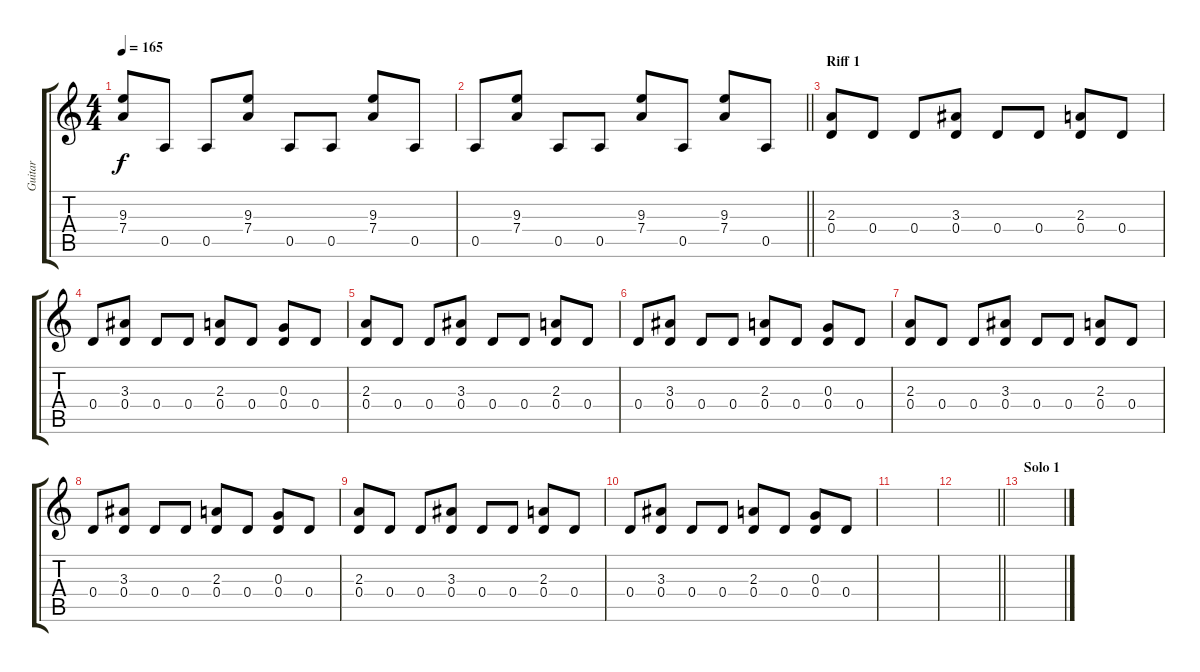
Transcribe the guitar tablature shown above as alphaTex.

\track ("Guitar" "Guitar") {instrument distortionguitar}
\staff {score tabs}
\tuning (E4 B3 G3 D3 A2 E2) {hide}
\ts (4 4)
\tempo 165
\clef g2
\ks c
(9.3 7.4).8{dy f} 0.5.8 0.5.8 (9.3 7.4).8 0.5.8 0.5.8 (9.3 7.4).8 0.5.8 |
\barLineRight lightlight
0.5.8 (9.3 7.4).8 0.5.8 0.5.8 (9.3 7.4).8 0.5.8 (9.3 7.4).8 0.5.8 |
\section ("" "Riff 1")
(2.3 0.4).8 0.4.8 0.4.8 (3.3 0.4).8 0.4.8 0.4.8 (2.3 0.4).8 0.4.8 |
0.4.8 (3.3 0.4).8 0.4.8 0.4.8 (2.3 0.4).8 0.4.8 (0.3 0.4).8 0.4.8 |
(2.3 0.4).8 0.4.8 0.4.8 (3.3 0.4).8 0.4.8 0.4.8 (2.3 0.4).8 0.4.8 |
0.4.8 (3.3 0.4).8 0.4.8 0.4.8 (2.3 0.4).8 0.4.8 (0.3 0.4).8 0.4.8 |
(2.3 0.4).8 0.4.8 0.4.8 (3.3 0.4).8 0.4.8 0.4.8 (2.3 0.4).8 0.4.8 |
0.4.8 (3.3 0.4).8 0.4.8 0.4.8 (2.3 0.4).8 0.4.8 (0.3 0.4).8 0.4.8 |
(2.3 0.4).8 0.4.8 0.4.8 (3.3 0.4).8 0.4.8 0.4.8 (2.3 0.4).8 0.4.8 |
0.4.8 (3.3 0.4).8 0.4.8 0.4.8 (2.3 0.4).8 0.4.8 (0.3 0.4).8 0.4.8 |
|
\barLineRight lightlight
|
\section ("" "Solo 1")
